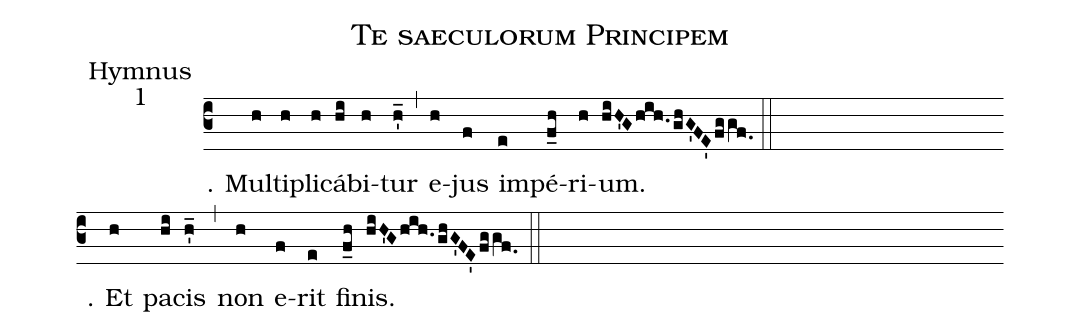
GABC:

name:Te saeculorum Principem;
office-part:Hymnus;
mode:1;
%%
(c3) ℣. Mul(h)ti(h)pli(h)cá(hi)bi(h)tur(h'_) (,) e(h)jus(f) im(e)pé(f_h)ri(h)um.(hiH'Ghih.ghG'FE'fggf.0) (::) (Z-)

℟. Et(h) pa(hi)cis(h'_) (,) non(h) e(f)rit(e) fi(f_h)nis.(hiH'Ghih.ghG'FE'fggf.0) (::)
